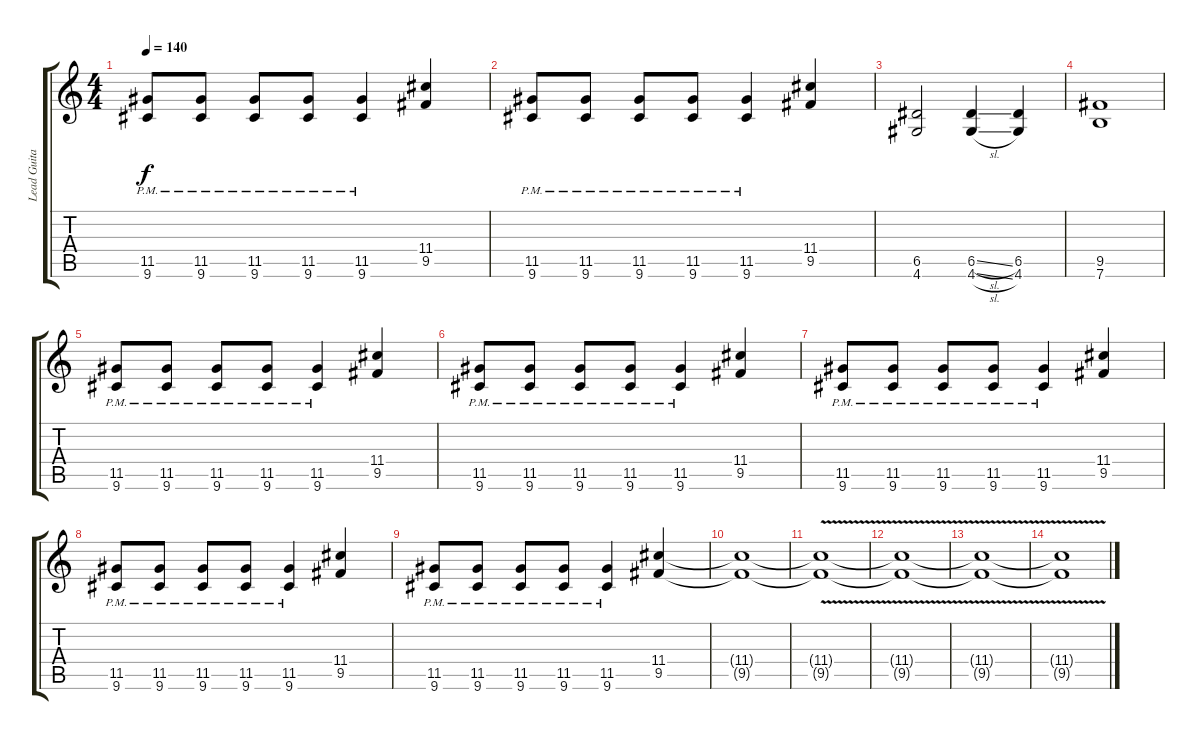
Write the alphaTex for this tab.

\track ("Lead Guitar" "Lead Guita") {instrument distortionguitar}
\staff {score tabs}
\tuning (E4 B3 G3 D3 A2 E2) {hide}
\ts (4 4)
\tempo 140
\clef g2
\ks c
(11.5{pm} 9.6{pm}).8{dy f} (11.5{pm} 9.6{pm}).8 (11.5{pm} 9.6{pm}).8 (11.5{pm} 9.6{pm}).8 (11.5{pm} 9.6{pm}).4 (11.4 9.5).4 |
(11.5{pm} 9.6{pm}).8 (11.5{pm} 9.6{pm}).8 (11.5{pm} 9.6{pm}).8 (11.5{pm} 9.6{pm}).8 (11.5{pm} 9.6{pm}).4 (11.4 9.5).4 |
(6.5 4.6).2 (6.5{sl} 4.6{sl}).4 (6.5 4.6).4 |
(9.5 7.6).1 |
(11.5{pm} 9.6{pm}).8 (11.5{pm} 9.6{pm}).8 (11.5{pm} 9.6{pm}).8 (11.5{pm} 9.6{pm}).8 (11.5{pm} 9.6{pm}).4 (11.4 9.5).4 |
(11.5{pm} 9.6{pm}).8 (11.5{pm} 9.6{pm}).8 (11.5{pm} 9.6{pm}).8 (11.5{pm} 9.6{pm}).8 (11.5{pm} 9.6{pm}).4 (11.4 9.5).4 |
(11.5{pm} 9.6{pm}).8 (11.5{pm} 9.6{pm}).8 (11.5{pm} 9.6{pm}).8 (11.5{pm} 9.6{pm}).8 (11.5{pm} 9.6{pm}).4 (11.4 9.5).4 |
(11.5{pm} 9.6{pm}).8 (11.5{pm} 9.6{pm}).8 (11.5{pm} 9.6{pm}).8 (11.5{pm} 9.6{pm}).8 (11.5{pm} 9.6{pm}).4 (11.4 9.5).4 |
(11.5{pm} 9.6{pm}).8 (11.5{pm} 9.6{pm}).8 (11.5{pm} 9.6{pm}).8 (11.5{pm} 9.6{pm}).8 (11.5{pm} 9.6{pm}).4 (11.4 9.5).4 |
(11.4{t} 9.5{t}).1{volume 0} |
(11.4{v t} 9.5{v t}).1 |
(11.4{v t} 9.5{v t}).1 |
(11.4{v t} 9.5{v t}).1 |
(11.4{v t} 9.5{v t}).1
